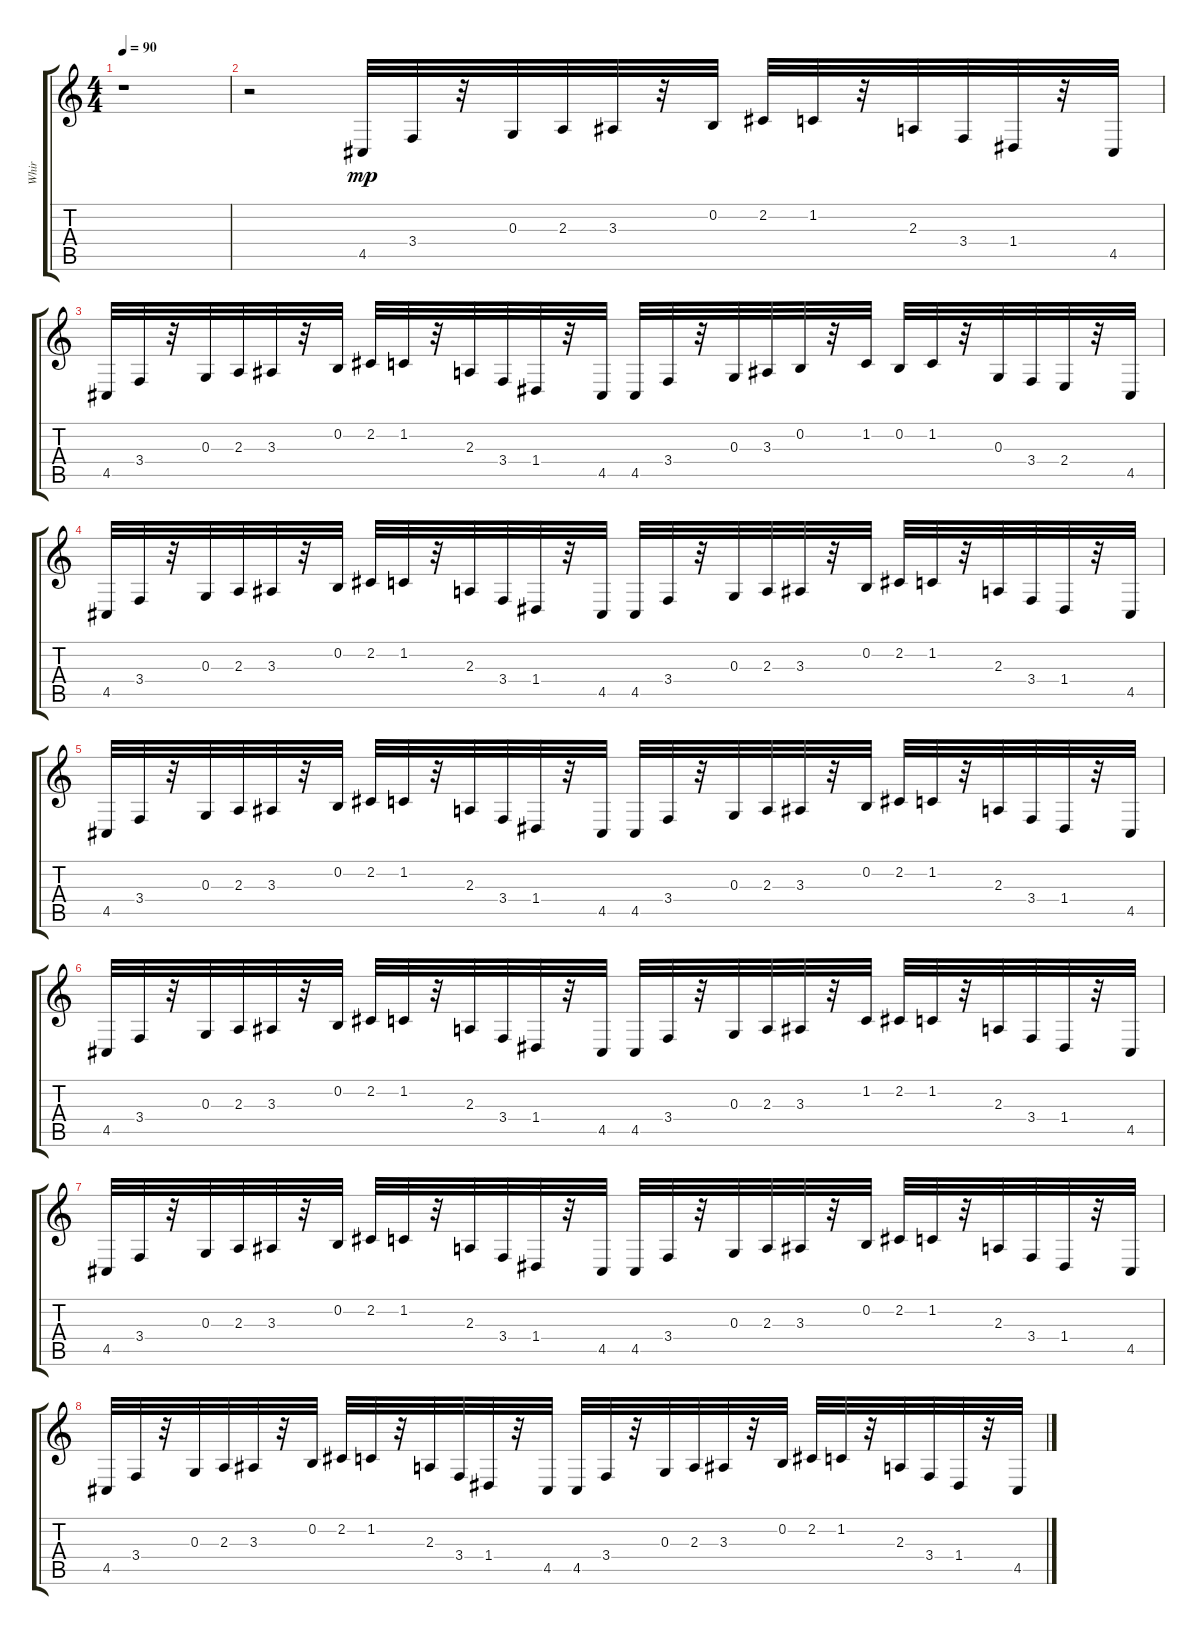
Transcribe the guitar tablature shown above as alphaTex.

\track ("Whir" "Whir") {instrument sopranosax}
\staff {score tabs}
\tuning (E4 B3 G3 D3 A2 E2) {hide}
\ts (4 4)
\tempo 90
\clef g2
\ks c
r.1{dy mp instrument sopranosax} |
r.2 4.5.32{volume 7} 3.4.32 r.32 0.3.32 2.3.32 3.3.32 r.32 0.2.32 2.2.32 1.2.32 r.32 2.3.32 3.4.32 1.4.32 r.32 4.5.32{volume 7} |
4.5.32 3.4.32 r.32 0.3.32 2.3.32 3.3.32 r.32 0.2.32{volume 8} 2.2.32 1.2.32 r.32 2.3.32 3.4.32 1.4.32 r.32 4.5.32 4.5.32 3.4.32 r.32 0.3.32 3.3.32 0.2.32 r.32 1.2.32 0.2.32 1.2.32 r.32 0.3.32 3.4.32 2.4.32 r.32 4.5.32 |
4.5.32{volume 8} 3.4.32{volume 8} r.32 0.3.32 2.3.32 3.3.32 r.32 0.2.32 2.2.32 1.2.32 r.32 2.3.32 3.4.32 1.4.32 r.32 4.5.32 4.5.32 3.4.32 r.32 0.3.32 2.3.32 3.3.32{volume 6} r.32 0.2.32{volume 7} 2.2.32 1.2.32{balance 4} r.32 2.3.32 3.4.32{balance 5} 1.4.32 r.32 4.5.32 |
4.5.32{balance 6} 3.4.32{balance 6} r.32 0.3.32{balance 7} 2.3.32{balance 8} 3.3.32 r.32 0.2.32{balance 9} 2.2.32{balance 9} 1.2.32{balance 10} r.32 2.3.32{balance 11} 3.4.32{balance 12} 1.4.32{balance 12} r.32 4.5.32 4.5.32{balance 12} 3.4.32 r.32 0.3.32{balance 13} 2.3.32 3.3.32{balance 13} r.32 0.2.32{volume 6} 2.2.32 1.2.32 r.32 2.3.32{volume 7} 3.4.32 1.4.32 r.32 4.5.32 |
4.5.32{balance 14} 3.4.32 r.32 0.3.32{balance 14} 2.3.32 3.3.32 r.32 0.2.32 2.2.32{balance 14} 1.2.32{volume 7} r.32 2.3.32 3.4.32 1.4.32 r.32 4.5.32 4.5.32 3.4.32 r.32 0.3.32 2.3.32 3.3.32 r.32 1.2.32 2.2.32 1.2.32 r.32 2.3.32 3.4.32{balance 14} 1.4.32{balance 14} r.32 4.5.32{balance 13} |
4.5.32{balance 13} 3.4.32{balance 12} r.32 0.3.32{balance 11} 2.3.32{balance 11} 3.3.32{balance 10} r.32 0.2.32{balance 10} 2.2.32 1.2.32 r.32 2.3.32{balance 9} 3.4.32{balance 8} 1.4.32 r.32 4.5.32{balance 8} 4.5.32{balance 7} 3.4.32{balance 7} r.32 0.3.32{balance 6} 2.3.32 3.3.32 r.32 0.2.32{balance 6} 2.2.32 1.2.32{balance 6} r.32 2.3.32{balance 5} 3.4.32 1.4.32 r.32 4.5.32{balance 5} |
4.5.32 3.4.32{balance 5} r.32 0.3.32{balance 4} 2.3.32{balance 4} 3.3.32{balance 4} r.32 0.2.32{balance 4} 2.2.32 1.2.32 r.32 2.3.32 3.4.32 1.4.32 r.32 4.5.32{balance 3} 4.5.32 3.4.32 r.32 0.3.32 2.3.32 3.3.32{balance 3} r.32 0.2.32 2.2.32 1.2.32 r.32 2.3.32 3.4.32 1.4.32 r.32 4.5.32
